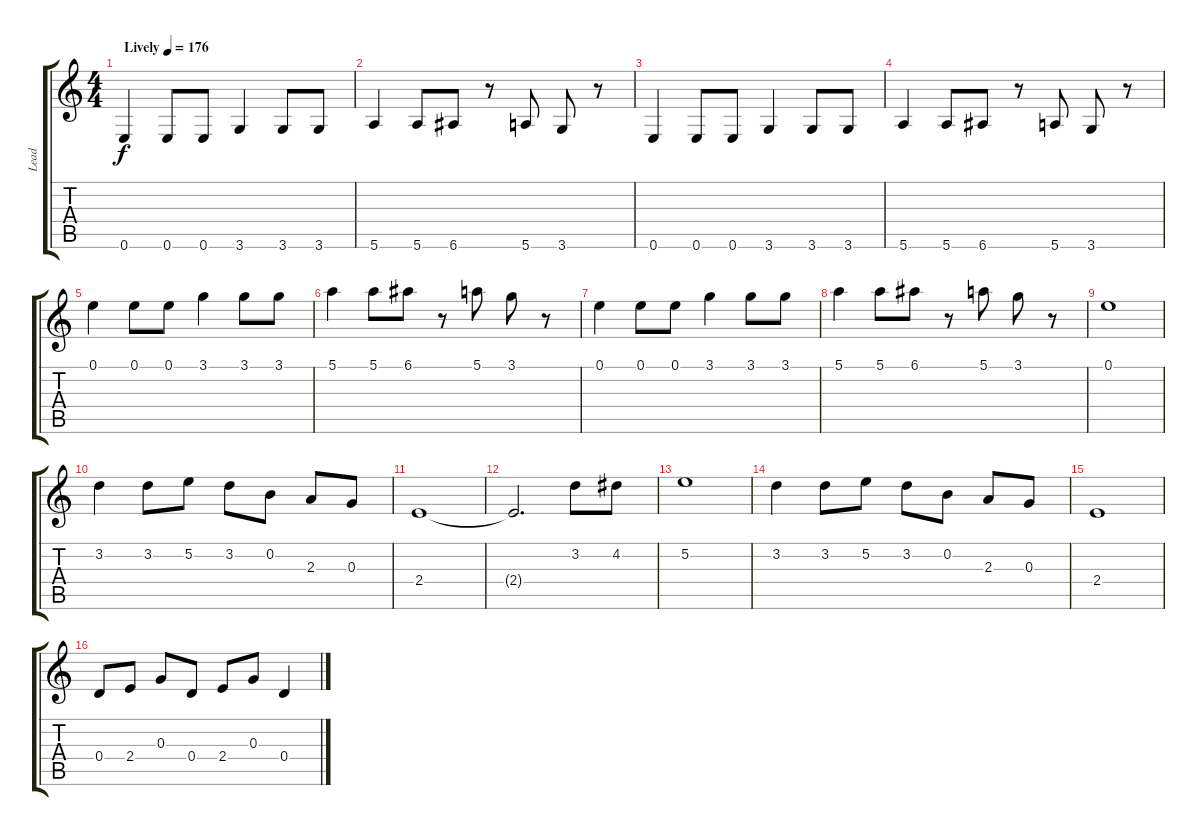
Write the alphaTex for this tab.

\track ("Lead" "Lead") {instrument electricguitarclean}
\staff {score tabs}
\tuning (E4 B3 G3 D3 A2 E2) {hide}
\ts (4 4)
\tempo (176 "Lively")
\clef g2
\ks c
0.6.4{dy f instrument electricguitarclean} 0.6.8 0.6.8 3.6.4 3.6.8 3.6.8 |
5.6.4 5.6.8 6.6.8 r.8 5.6.8 3.6.8 r.8 |
0.6.4 0.6.8 0.6.8 3.6.4 3.6.8 3.6.8 |
5.6.4 5.6.8 6.6.8 r.8 5.6.8 3.6.8 r.8 |
0.1.4 0.1.8 0.1.8 3.1.4 3.1.8 3.1.8 |
5.1.4 5.1.8 6.1.8 r.8 5.1.8 3.1.8 r.8 |
0.1.4 0.1.8 0.1.8 3.1.4 3.1.8 3.1.8 |
5.1.4 5.1.8 6.1.8 r.8 5.1.8 3.1.8 r.8 |
0.1.1 |
3.2.4 3.2.8 5.2.8 3.2.8 0.2.8 2.3.8 0.3.8 |
2.4.1 |
2.4{t}.2{d} 3.2.8 4.2.8 |
5.2.1 |
3.2.4 3.2.8 5.2.8 3.2.8 0.2.8 2.3.8 0.3.8 |
2.4.1 |
0.4.8 2.4.8 0.3.8 0.4.8 2.4.8 0.3.8 0.4.4
